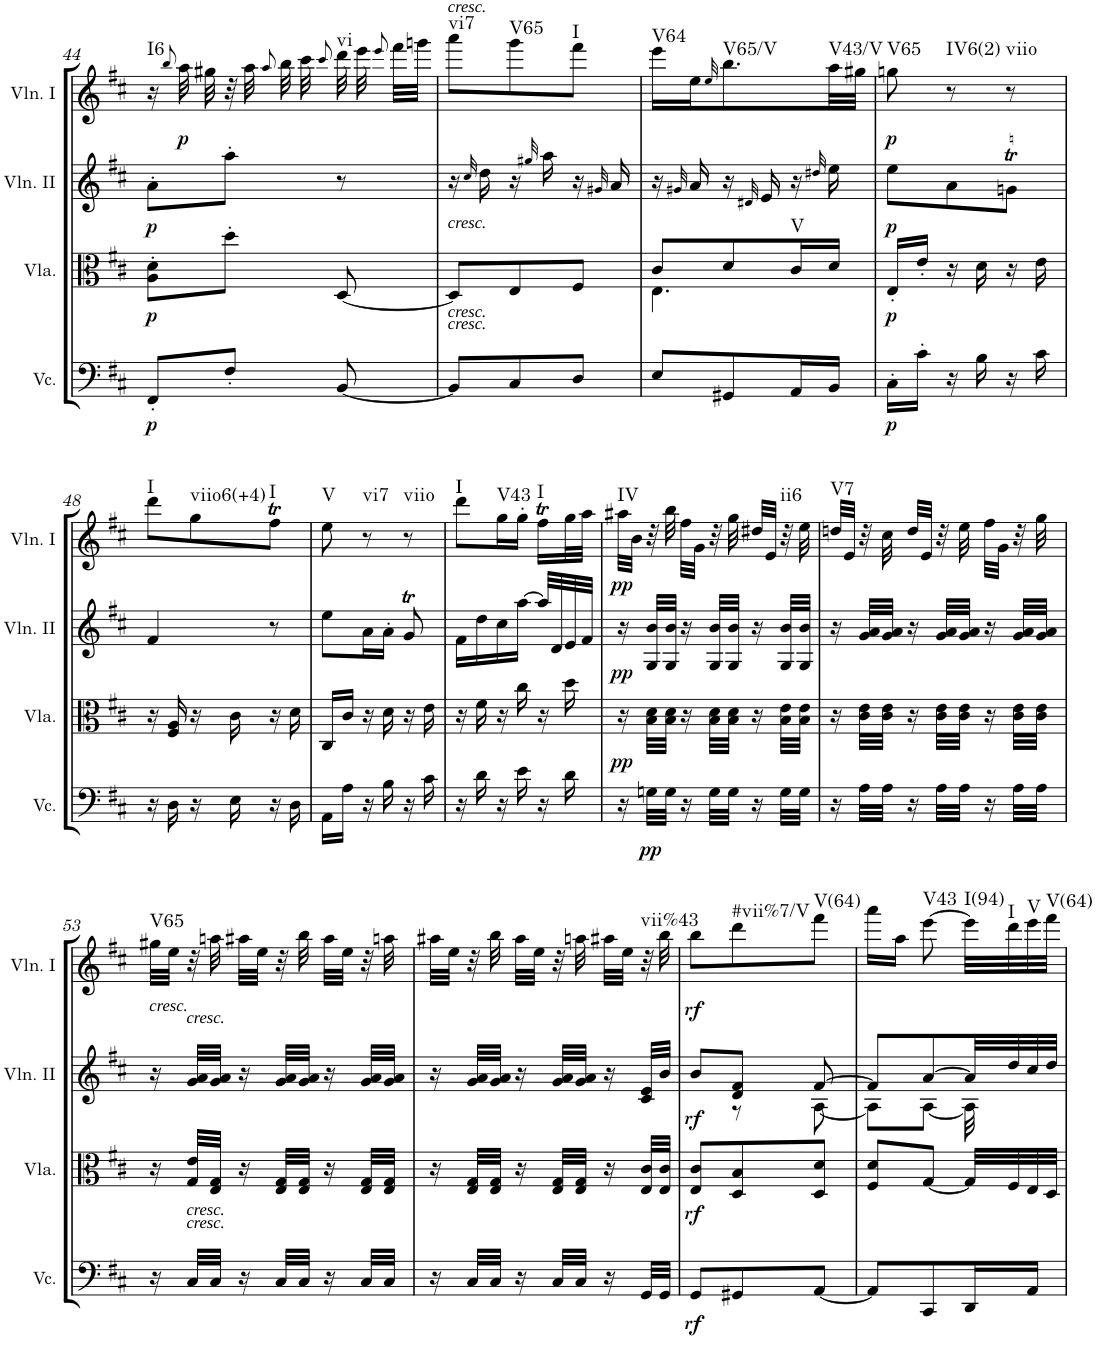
**kern	**dynam	**kern	**dynam	**harte	**kern	**dynam	**kern	**dynam	**harte
*part4	*part4	*part3	*part3	*part3	*part2	*part2	*part1	*part1	*part1
*staff4	*staff4	*staff3	*staff3	*	*staff2	*staff2	*staff1	*staff1	*
*I"Violoncello	*	*I"Viola	*	*	*I"Violin II	*	*I"Violin I	*	*
*I'Vc.	*	*I'Vla.	*	*	*I'Vln. II	*	*I'Vln. I	*	*
!!LO:PB:g=z
*clefF4	*	*clefC3	*	*	*clefG2	*	*clefG2	*	*
*k[f#c#]	*	*k[f#c#]	*	*	*k[f#c#]	*	*k[f#c#]	*	*
*M3/8	*	*M3/8	*	*	*M3/8	*	*M3/8	*	*
=44	=44	=44	=44	=44	=44	=44	=44	=44	=44
!	!LO:DY:b	!	!LO:DY:b	!	!	!LO:DY:b	!	!	!LO:H:kt=I6
8FF#'/L	p	8A\' 8d\'L	p	.	8a'\L	p	16r	.	N
.	.	.	.	.	.	.	8qbb/	.	.
!	!	!	!	!	!	!	!	!LO:DY:b	!
.	.	.	.	.	.	.	32aa\	p	.
.	.	.	.	.	.	.	32gg#X\	.	.
8F#'/J	.	8dd'\J	.	.	8aa'\J	.	32r	.	.
.	.	.	.	.	.	.	32aa\	.	.
.	.	.	.	.	.	.	8qaa/	.	.
.	.	.	.	.	.	.	32bb\	.	.
.	.	.	.	.	.	.	32ccc#\	.	.
.	.	.	.	.	.	.	8qccc#/	.	.
!	!	!	!	!	!	!	!	!	!LO:H:kt=vi
[8BB/	.	[8D/	.	.	8r	.	32ddd\	.	N
.	.	.	.	.	.	.	32eee\	.	.
.	.	.	.	.	.	.	8qeee/	.	.
.	.	.	.	.	.	.	32fff#\LLL	.	.
.	.	.	.	.	.	.	32gggn\JJJ	.	.
=45	=45	=45	=45	=45	=45	=45	=45	=45	=45
!	!	!	!	!	!	!	!LO:TX:a:i:t=cresc.	!	!
!	!	!	!	!	!LO:TX:b:i:t=cresc.	!	!	!	!
!	!	!LO:TX:b:i:t=cresc.	!	!	!	!	!	!	!
!LO:TX:a:i:t=cresc.	!	!	!	!	!	!	!	!	!LO:H:kt=vi7
8BB/L]	.	8D/L]	.	.	16r	.	8aaa\L	.	N
.	.	.	.	.	32qcc#/	.	.	.	.
.	.	.	.	.	16dd\	.	.	.	.
!	!	!	!	!	!	!	!	!	!LO:H:kt=V65
8C#/	.	8E/	.	.	16r	.	8ggg\	.	N
.	.	.	.	.	32qgg#X/	.	.	.	.
.	.	.	.	.	16aa\	.	.	.	.
!	!	!	!	!	!	!	!	!	!LO:H:kt=I
8D/J	.	8F#/J	.	.	16r	.	8fff#\J	.	N
.	.	.	.	.	32qg#X/	.	.	.	.
.	.	.	.	.	16a/	.	.	.	.
=46	=46	=46	=46	=46	=46	=46	=46	=46	=46
*	*	*^	*	*	*	*	*	*	*
!	!	!	!	!	!	!	!	!	!	!LO:H:kt=V64
8E/L	.	8c#/L	4.E\	.	.	16r	.	16eee\LL	.	N
.	.	.	.	.	.	32qg#X/	.	.	.	.
.	.	.	.	.	.	16a/	.	16ee\J	.	.
.	.	.	.	.	.	.	.	32qee/	.	.
!	!	!	!	!	!	!	!	!	!	!LO:H:kt=V65/V
8GG#X/	.	8d/	.	.	.	16r	.	8.bb\	.	N
.	.	.	.	.	.	32qd#X/	.	.	.	.
.	.	.	.	.	.	16e/	.	.	.	.
!	!	!	!	!	!LO:H:kt=V	!	!	!	!	!
16AA/L	.	16c#/L	.	.	N	16r	.	.	.	.
.	.	.	.	.	.	32qdd#X/	.	.	.	.
!	!	!	!	!	!	!	!	!	!	!LO:H:kt=V43/V
16BB/JJ	.	16d/JJ	.	.	.	16ee\	.	32aa\LL	.	N
.	.	.	.	.	.	.	.	32gg#X\JJJ	.	.
*	*	*v	*v	*	*	*	*	*	*	*
=47	=47	=47	=47	=47	=47	=47	=47	=47	=47
!	!LO:DY:b	!	!LO:DY:b	!	!	!LO:DY:b	!	!LO:DY:b	!LO:H:kt=V65
16C#'\LL	p	16E'/LL	p	.	8ee\L	p	8ggn\	p	N
16c#'\JJ	.	16e'/JJ	.	.	.	.	.	.	.
!	!	!	!	!	!	!	!	!	!LO:H:kt=IV6(2)
16r	.	16r	.	.	8a\	.	8r	.	N
16B\	.	16d\	.	.	.	.	.	.	.
!	!	!	!	!	!	!	!	!	!LO:H:kt=viio
16r	.	16r	.	.	8gnT\J	.	8r	.	N
16c#\	.	16e\	.	.	.	.	.	.	.
!!LO:LB:g=z
=48	=48	=48	=48	=48	=48	=48	=48	=48	=48
!	!	!	!	!	!	!	!	!	!LO:H:kt=I
16r	.	16r	.	.	4f#/	.	8ddd\L	.	N
16D\	.	16F#/ 16A/	.	.	.	.	.	.	.
!	!	!	!	!	!	!	!	!	!LO:H:kt=viio6(+4)
16r	.	16r	.	.	.	.	8gg\	.	N
16E\	.	16c#\	.	.	.	.	.	.	.
!	!	!	!	!	!	!	!	!	!LO:H:kt=I
16r	.	16r	.	.	8r	.	8ff#t\J	.	N
16D\	.	16d\	.	.	.	.	.	.	.
=49	=49	=49	=49	=49	=49	=49	=49	=49	=49
!	!	!	!	!	!	!	!	!	!LO:H:kt=V
16AA\LL	.	16C#/LL	.	.	8ee\L	.	8ee\	.	N
16A\JJ	.	16c#/JJ	.	.	.	.	.	.	.
!	!	!	!	!	!	!	!	!	!LO:H:kt=vi7
16r	.	16r	.	.	16a\L	.	8r	.	N
16B\	.	16d\	.	.	16a'\JJ	.	.	.	.
!	!	!	!	!	!	!	!	!	!LO:H:kt=viio
16r	.	16r	.	.	8gT/	.	8r	.	N
16c#\	.	16e\	.	.	.	.	.	.	.
=50	=50	=50	=50	=50	=50	=50	=50	=50	=50
!	!	!	!	!	!	!	!	!	!LO:H:kt=I
16r	.	16r	.	.	16f#\LL	.	8ddd\L	.	N
16d\	.	16f#\	.	.	16dd\	.	.	.	.
!	!	!	!	!	!	!	!	!	!LO:H:kt=V43
16r	.	16r	.	.	16cc#\	.	16gg\L	.	N
16e\	.	16cc#\	.	.	[16aa\JJ	.	16gg'\JJ	.	.
!	!	!	!	!	!	!	!	!	!LO:H:kt=I
16r	.	16r	.	.	32aa/LLL]	.	16ff#t\LL	.	N
.	.	.	.	.	32d/	.	.	.	.
16d\	.	16dd\	.	.	32e/	.	32gg\L	.	.
.	.	.	.	.	32f#/JJJ	.	32aa\JJJ	.	.
=51	=51	=51	=51	=51	=51	=51	=51	=51	=51
!	!	!	!LO:DY:b	!	!	!LO:DY:b	!	!LO:DY:b	!LO:H:kt=IV
16r	.	16r	pp	.	16r	pp	32aa#X\LLL	pp	N
.	.	.	.	.	.	.	32b\JJJ	.	.
!	!LO:DY:b	!	!	!	!	!	!	!	!
32Gn\LLL	pp	32B\ 32d\LLL	.	.	32G/ 32b/LLL	.	32r	.	.
32G\JJJ	.	32B\ 32d\JJJ	.	.	32G/ 32b/JJJ	.	32bb\	.	.
16r	.	16r	.	.	16r	.	32ff#\LLL	.	.
.	.	.	.	.	.	.	32g\JJJ	.	.
32G\LLL	.	32B\ 32d\LLL	.	.	32G/ 32b/LLL	.	32r	.	.
32G\JJJ	.	32B\ 32d\JJJ	.	.	32G/ 32b/JJJ	.	32gg\	.	.
16r	.	16r	.	.	16r	.	32dd#X/LLL	.	.
.	.	.	.	.	.	.	32e/JJJ	.	.
!	!	!	!	!	!	!	!	!	!LO:H:kt=ii6
32G\LLL	.	32B\ 32e\LLL	.	.	32G/ 32b/LLL	.	32r	.	N
32G\JJJ	.	32B\ 32e\JJJ	.	.	32G/ 32b/JJJ	.	32ee\	.	.
=52	=52	=52	=52	=52	=52	=52	=52	=52	=52
!	!	!	!	!	!	!	!	!	!LO:H:kt=V7
16r	.	16r	.	.	16r	.	32ddn/LLL	.	N
.	.	.	.	.	.	.	32e/JJJ	.	.
32A\LLL	.	32c#\ 32e\LLL	.	.	32g/ 32a/LLL	.	32r	.	.
32A\JJJ	.	32c#\ 32e\JJJ	.	.	32g/ 32a/JJJ	.	32cc#\	.	.
16r	.	16r	.	.	16r	.	32dd/LLL	.	.
.	.	.	.	.	.	.	32e/JJJ	.	.
32A\LLL	.	32c#\ 32e\LLL	.	.	32g/ 32a/LLL	.	32r	.	.
32A\JJJ	.	32c#\ 32e\JJJ	.	.	32g/ 32a/JJJ	.	32ee\	.	.
16r	.	16r	.	.	16r	.	32ff#\LLL	.	.
.	.	.	.	.	.	.	32g\JJJ	.	.
32A\LLL	.	32c#\ 32e\LLL	.	.	32g/ 32a/LLL	.	32r	.	.
32A\JJJ	.	32c#\ 32e\JJJ	.	.	32g/ 32a/JJJ	.	32gg\	.	.
!!LO:LB:g=z
=53	=53	=53	=53	=53	=53	=53	=53	=53	=53
!	!	!	!	!	!	!	!LO:TX:b:i:t=cresc.	!	!LO:H:kt=V65
16r	.	16r	.	.	16r	.	32gg#X\LLL	.	N
.	.	.	.	.	.	.	32ee\JJJ	.	.
!	!	!	!	!	!LO:TX:a:i:t=cresc.	!	!	!	!
!	!	!LO:TX:b:i:t=cresc.	!	!	!	!	!	!	!
!LO:TX:a:i:t=cresc.	!	!	!	!	!	!	!	!	!
32C#/LLL	.	32G/ 32e/LLL	.	.	32g/ 32a/LLL	.	32r	.	.
32C#/JJJ	.	32E/ 32G/JJJ	.	.	32g/ 32a/JJJ	.	32aan\	.	.
16r	.	16r	.	.	16r	.	32aa#X\LLL	.	.
.	.	.	.	.	.	.	32ee\JJJ	.	.
32C#/LLL	.	32E/ 32G/LLL	.	.	32g/ 32a/LLL	.	32r	.	.
32C#/JJJ	.	32E/ 32G/JJJ	.	.	32g/ 32a/JJJ	.	32bb\	.	.
16r	.	16r	.	.	16r	.	32aa#\LLL	.	.
.	.	.	.	.	.	.	32ee\JJJ	.	.
32C#/LLL	.	32E/ 32G/LLL	.	.	32g/ 32a/LLL	.	32r	.	.
32C#/JJJ	.	32E/ 32G/JJJ	.	.	32g/ 32a/JJJ	.	32aan\	.	.
=54	=54	=54	=54	=54	=54	=54	=54	=54	=54
16r	.	16r	.	.	16r	.	32aa#X\LLL	.	.
.	.	.	.	.	.	.	32ee\JJJ	.	.
32C#/LLL	.	32E/ 32G/LLL	.	.	32g/ 32a/LLL	.	32r	.	.
32C#/JJJ	.	32E/ 32G/JJJ	.	.	32g/ 32a/JJJ	.	32bb\	.	.
16r	.	16r	.	.	16r	.	32aa#\LLL	.	.
.	.	.	.	.	.	.	32ee\JJJ	.	.
32C#/LLL	.	32E/ 32G/LLL	.	.	32g/ 32a/LLL	.	32r	.	.
32C#/JJJ	.	32E/ 32G/JJJ	.	.	32g/ 32a/JJJ	.	32aan\	.	.
16r	.	16r	.	.	16r	.	32aa#X\LLL	.	.
.	.	.	.	.	.	.	32ee\JJJ	.	.
!	!	!	!	!	!	!	!	!	!LO:H:kt=vii%43
32GG/LLL	.	32E/ 32c#/LLL	.	.	32c#/ 32e/LLL	.	32r	.	N
32GG/JJJ	.	32E/ 32c#/JJJ	.	.	32b/JJJ	.	32bb\	.	.
=55	=55	=55	=55	=55	=55	=55	=55	=55	=55
*	*	*	*	*	*^	*	*	*	*
!	!LO:DY:b	!	!LO:DY:b	!	!	!	!LO:DY:b	!	!LO:DY:b	!
8GG/L	rf	8E/ 8c#/L	rf	.	8b/L	8ryy	rf	8bb\L	rf	.
!	!	!	!	!	!	!	!	!	!	!LO:H:kt=#vii%7/V
8GG#X/	.	8D/ 8B/	.	.	8d/ 8f#/J	8r	.	8ddd\	.	N
!	!	!	!	!	!	!	!	!	!	!LO:H:kt=V(64)
[8AA/J	.	8D/ 8d/J	.	.	[8f#/	[8A\	.	8fff#\J	.	N
=56	=56	=56	=56	=56	=56	=56	=56	=56	=56	=56
8AA/L]	.	8F#/ 8d/L	.	.	8f#/L]	8A\L]	.	16aaa\LL	.	.
.	.	.	.	.	.	.	.	16aa\JJ	.	.
!	!	!	!	!	!	!	!	!	!	!LO:H:kt=V43
8CC#/	.	[8G/J	.	.	[8a/	[8A\J	.	[8eee\	.	N
!	!	!	!	!	!	!	!	!	!	!LO:H:kt=I(94)
16DD/L	.	32G/LLL]	.	.	32a/LL]	32A\]	.	32eee\LLL]	.	N
!	!	!	!	!	!	!	!	!	!	!LO:H:kt=I
.	.	32F#/	.	.	32dd/	16.ryy	.	32ddd\	.	N
!	!	!	!	!	!	!	!	!	!	!LO:H:kt=V
16AA/JJ	.	32E/	.	.	32cc#/	.	.	32eee\	.	N
!	!	!	!	!	!	!	!	!	!	!LO:H:kt=V(64)
.	.	32D/JJJ	.	.	32dd/JJJ	.	.	32fff#\JJJ	.	N
*	*	*	*	*	*v	*v	*	*	*	*
=	=	=	=	=	=	=	=	=	=
*-	*-	*-	*-	*-	*-	*-	*-	*-	*-
